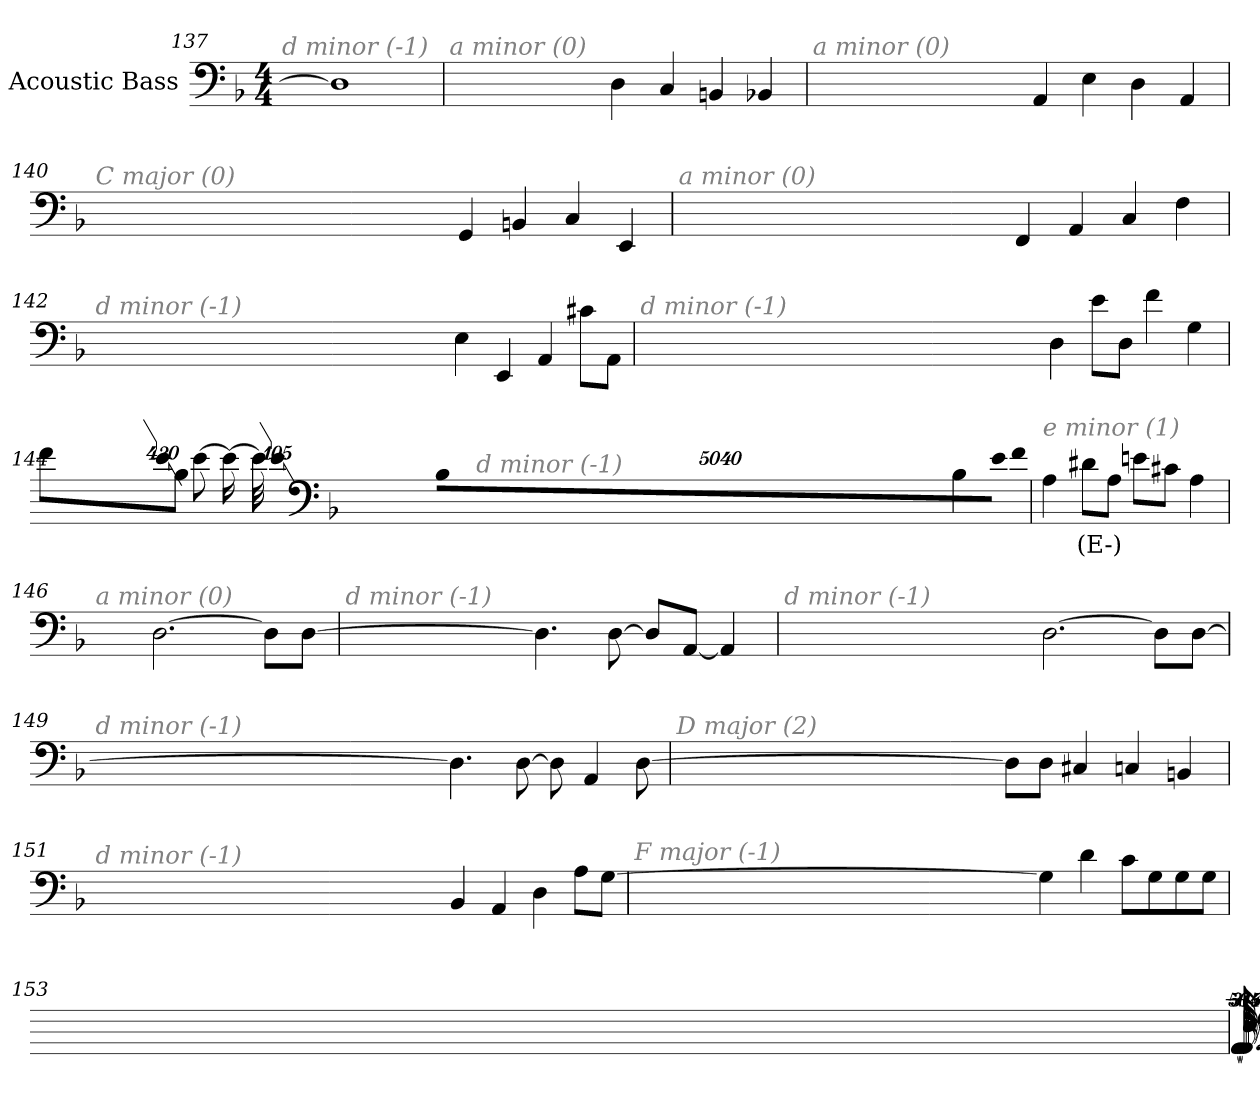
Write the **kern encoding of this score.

**kern	**text
*part1	*part1
*staff1	*staff1
*I"Acoustic Bass	*
*clefF4	*
*ITrd7c12	*
*k[b-]	*
*F:	*
*M4/4	*
=137	=137
!LO:TX:i:color=#808080:t=d minor (-1)	!
1DD]	.
=138	=138
!LO:TX:i:color=#808080:t=a minor (0)	!
4DD	.
4CC	.
4BBBn	.
4BBB-X	.
=139	=139
!LO:TX:i:color=#808080:t=a minor (0)	!
4AAA	.
4EE	.
4DD	.
4AAA	.
=140	=140
!LO:TX:i:color=#808080:t=C major (0)	!
4GGG	.
4BBBn	.
4CC	.
4EEE	.
=141	=141
!LO:TX:i:color=#808080:t=a minor (0)	!
4FFF	.
4AAA	.
4CC	.
4FF	.
=142	=142
!LO:TX:i:color=#808080:t=d minor (-1)	!
4EE	.
4EEE	.
4AAA	.
8C#XL	.
8AAAJ	.
=143	=143
!LO:TX:i:color=#808080:t=d minor (-1)	!
4DD	.
8EL	.
8DDJ	.
4F	.
4GG	.
=144	=144
!LO:TX:i:color=#808080:t=d minor (-1)	!
4BB-	.
!LO:N:vis=8	!
40320%3347EL	.
!LO:N:vis=8	!
40320%3347F	.
!LO:N:vis=8	!
40320%3347BB-J	.
!LO:N:vis=1024	!
[13440%13E	.
8E_	.
16E_	.
32E_	.
!LO:N:vis=1024%31	!
13440%407E]	.
8FL	.
8BB-J	.
=145	=145
!LO:TX:i:color=#808080:t=e minor (1)	!
4AA	.
8D#XiL	(E-)
8AAJ	.
8EnL	.
8C#XJ	.
4AA	.
=146	=146
!LO:TX:i:color=#808080:t=a minor (0)	!
[2.DD	.
8DDL]	.
[8DDJ	.
=147	=147
!LO:TX:i:color=#808080:t=d minor (-1)	!
4.DD]	.
[8DD	.
8DDL]	.
[8AAAJ	.
4AAA]	.
=148	=148
!LO:TX:i:color=#808080:t=d minor (-1)	!
[2.DD	.
8DDL]	.
[8DDJ	.
=149	=149
!LO:TX:i:color=#808080:t=d minor (-1)	!
4.DD]	.
[8DD	.
8DD]	.
4AAA	.
[8DD	.
=150	=150
!LO:TX:i:color=#808080:t=D major (2)	!
8DDL]	.
8DDJ	.
4CC#X	.
4CCn	.
4BBBn	.
=151	=151
!LO:TX:i:color=#808080:t=d minor (-1)	!
4BBB-	.
4AAA	.
4DD	.
8AAL	.
[8GGJ	.
=152	=152
!LO:TX:i:color=#808080:t=F major (-1)	!
4GG]	.
4D	.
8CL	.
8GG	.
8GG	.
8GGJ	.
=153	=153
!LO:TX:i:color=#808080:t=F major (-1)	!
!LO:N:vis=8	!
40320%3347EE	.
[8AAA	.
32AAA_	.
128AAA_	.
!LO:N:vis=512.	!
20160%59AAA_	.
16AAA_	.
64AAA_	.
!LO:N:vis=256	!
20160%79AAA_	.
!LO:N:vis=1024	!
13440%13AAA]	.
!LO:N:vis=4	!
20160%3347BBB-	.
[16BBBn	.
64BBB_	.
!LO:N:vis=256.	!
10080%59BBB_	.
16BBB_	.
64BBB_	.
!LO:N:vis=256	!
20160%79BBB]	.
!LO:N:vis=4	!
20160%3347CC	.
!LO:N:vis=4	!
20160%3347FF	.
=	=
*-	*-
